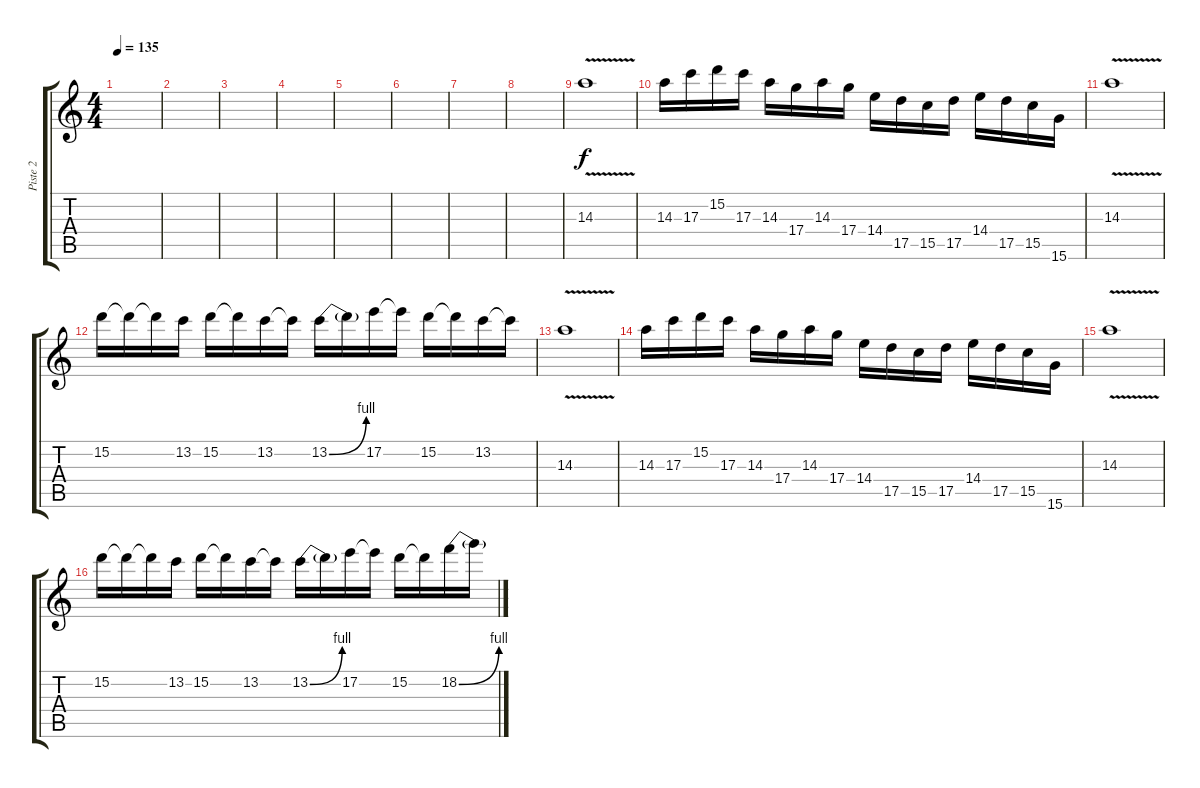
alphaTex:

\track ("Piste 2" "Piste 2") {instrument distortionguitar}
\staff {score tabs}
\tuning (E4 B3 G3 D3 A2 E2) {hide}
\ts (4 4)
\tempo 135
\clef g2
\ks c
|
|
|
|
|
|
|
|
14.3{v}.1 |
14.3.16 17.3.16 15.2.16 17.3.16 14.3.16 17.4.16 14.3.16 17.4.16 14.4.16 17.5.16 15.5.16 17.5.16 14.4.16 17.5.16 15.5.16 15.6.16 |
14.3{v}.1 |
15.2.16 15.2{t}.16 15.2{t}.16 13.2.16 15.2.16 15.2{t}.16 13.2.16 13.2{t}.16 13.2{be (bend 0 0 60 4)}.16 13.2{t}.16 17.2.16 17.2{t}.16 15.2.16 15.2{t}.16 13.2.16 13.2{t}.16 |
14.3{v}.1 |
14.3.16 17.3.16 15.2.16 17.3.16 14.3.16 17.4.16 14.3.16 17.4.16 14.4.16 17.5.16 15.5.16 17.5.16 14.4.16 17.5.16 15.5.16 15.6.16 |
14.3{v}.1 |
15.2.16 15.2{t}.16 15.2{t}.16 13.2.16 15.2.16 15.2{t}.16 13.2.16 13.2{t}.16 13.2{be (bend 0 0 60 4)}.16 13.2{t}.16 17.2.16 17.2{t}.16 15.2.16 15.2{t}.16 18.2{be (bend 0 0 60 4)}.16 18.2{t}.16
